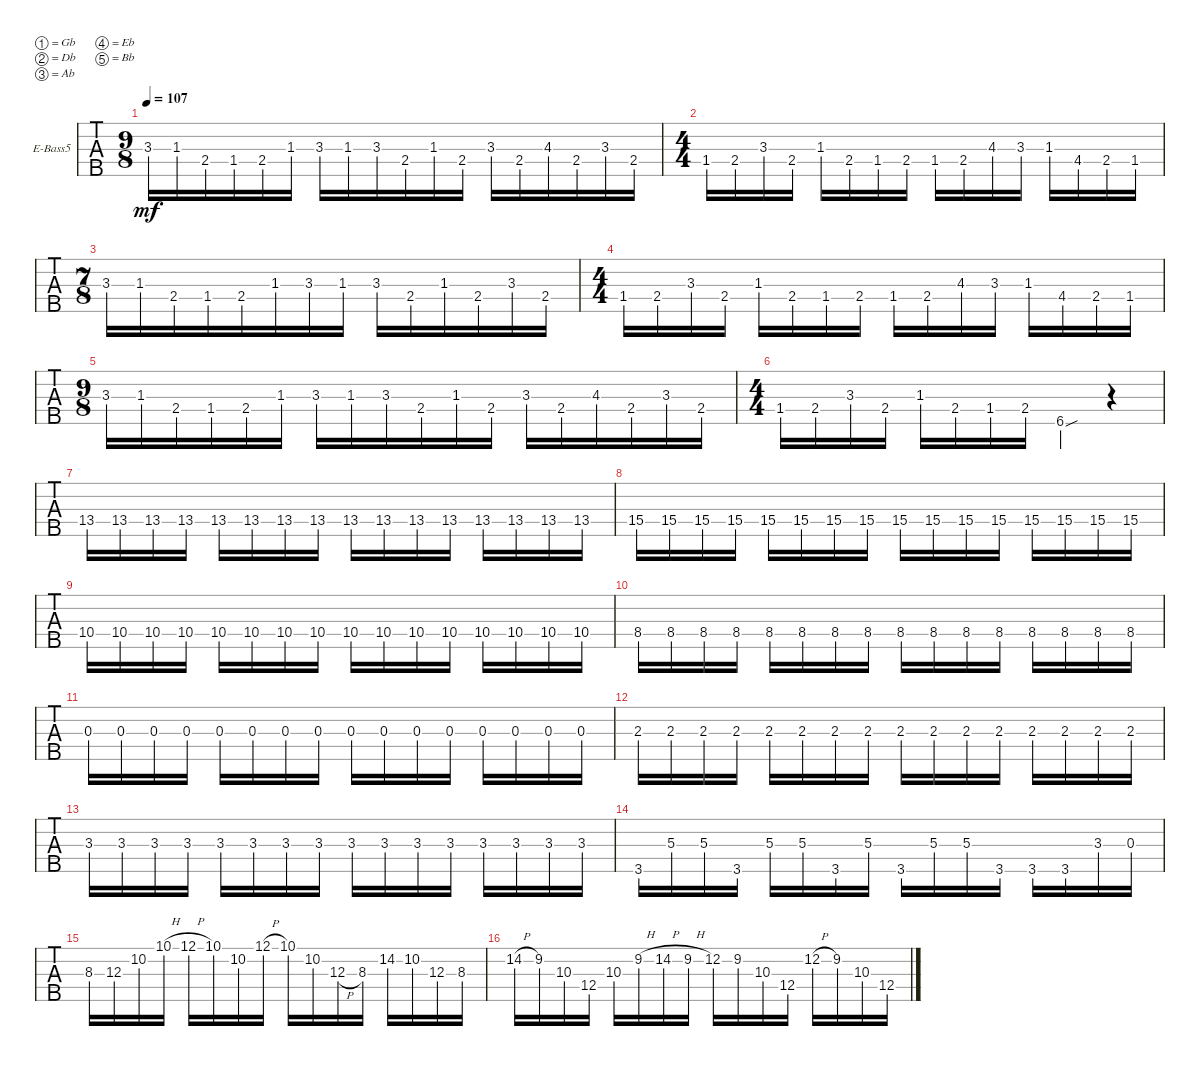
\defaultSystemsLayout 4
\bracketExtendMode groupsimilarinstruments
\firstSystemTrackNameOrientation horizontal
\otherSystemsTrackNameOrientation horizontal
\track ("Electric Bass" "E-Bass5") {instrument electricbassfinger}
\staff {tabs}
\tuning (Gb2 Db2 Ab1 Eb1 Bb0)
\ts (9 8)
\tempo 107
\clef f4
\ks c
3.3.16{dy mf} 1.3.16 2.4.16 1.4.16 2.4.16 1.3.16 3.3.16 1.3.16 3.3.16 2.4.16 1.3.16 2.4.16 3.3.16 2.4.16 4.3.16 2.4.16 3.3.16 2.4.16 |
\ts (4 4)
1.4.16 2.4.16 3.3.16 2.4.16 1.3.16 2.4.16 1.4.16 2.4.16 1.4.16 2.4.16 4.3.16 3.3.16 1.3.16 4.4.16 2.4.16 1.4.16 |
\ts (7 8)
3.3.16 1.3.16 2.4.16 1.4.16 2.4.16 1.3.16 3.3.16 1.3.16 3.3.16 2.4.16 1.3.16 2.4.16 3.3.16 2.4.16 |
\ts (4 4)
1.4.16 2.4.16 3.3.16 2.4.16 1.3.16 2.4.16 1.4.16 2.4.16 1.4.16 2.4.16 4.3.16 3.3.16 1.3.16 4.4.16 2.4.16 1.4.16 |
\ts (9 8)
3.3.16 1.3.16 2.4.16 1.4.16 2.4.16 1.3.16 3.3.16 1.3.16 3.3.16 2.4.16 1.3.16 2.4.16 3.3.16 2.4.16 4.3.16 2.4.16 3.3.16 2.4.16 |
\ts (4 4)
1.4.16 2.4.16 3.3.16 2.4.16 1.3.16 2.4.16 1.4.16 2.4.16 6.5{sou}.4 r.4 |
13.4.16 13.4.16 13.4.16 13.4.16 13.4.16 13.4.16 13.4.16 13.4.16 13.4.16 13.4.16 13.4.16 13.4.16 13.4.16 13.4.16 13.4.16 13.4.16 |
15.4.16 15.4.16 15.4.16 15.4.16 15.4.16 15.4.16 15.4.16 15.4.16 15.4.16 15.4.16 15.4.16 15.4.16 15.4.16 15.4.16 15.4.16 15.4.16 |
10.4.16 10.4.16 10.4.16 10.4.16 10.4.16 10.4.16 10.4.16 10.4.16 10.4.16 10.4.16 10.4.16 10.4.16 10.4.16 10.4.16 10.4.16 10.4.16 |
8.4.16 8.4.16 8.4.16 8.4.16 8.4.16 8.4.16 8.4.16 8.4.16 8.4.16 8.4.16 8.4.16 8.4.16 8.4.16 8.4.16 8.4.16 8.4.16 |
0.3.16 0.3.16 0.3.16 0.3.16 0.3.16 0.3.16 0.3.16 0.3.16 0.3.16 0.3.16 0.3.16 0.3.16 0.3.16 0.3.16 0.3.16 0.3.16 |
2.3.16 2.3.16 2.3.16 2.3.16 2.3.16 2.3.16 2.3.16 2.3.16 2.3.16 2.3.16 2.3.16 2.3.16 2.3.16 2.3.16 2.3.16 2.3.16 |
3.3.16 3.3.16 3.3.16 3.3.16 3.3.16 3.3.16 3.3.16 3.3.16 3.3.16 3.3.16 3.3.16 3.3.16 3.3.16 3.3.16 3.3.16 3.3.16 |
3.5.16 5.3.16 5.3.16 3.5.16 5.3.16 5.3.16 3.5.16 5.3.16 3.5.16 5.3.16 5.3.16 3.5.16 3.5.16 3.5.16 3.3.16 0.3.16 |
8.3.16 12.3.16 10.2.16 10.1{h}.16 12.1{h}.16 10.1.16 10.2.16 12.1{h}.16 10.1.16 10.2.16 12.3{h}.16 8.3.16 14.2.16 10.2.16 12.3.16 8.3.16 |
14.2{h}.16 9.2.16 10.3.16 12.4.16 10.3.16 9.2{h}.16 14.2{h}.16 9.2{h}.16 12.2.16 9.2.16 10.3.16 12.4.16 12.2{h}.16 9.2.16 10.3.16 12.4.16
